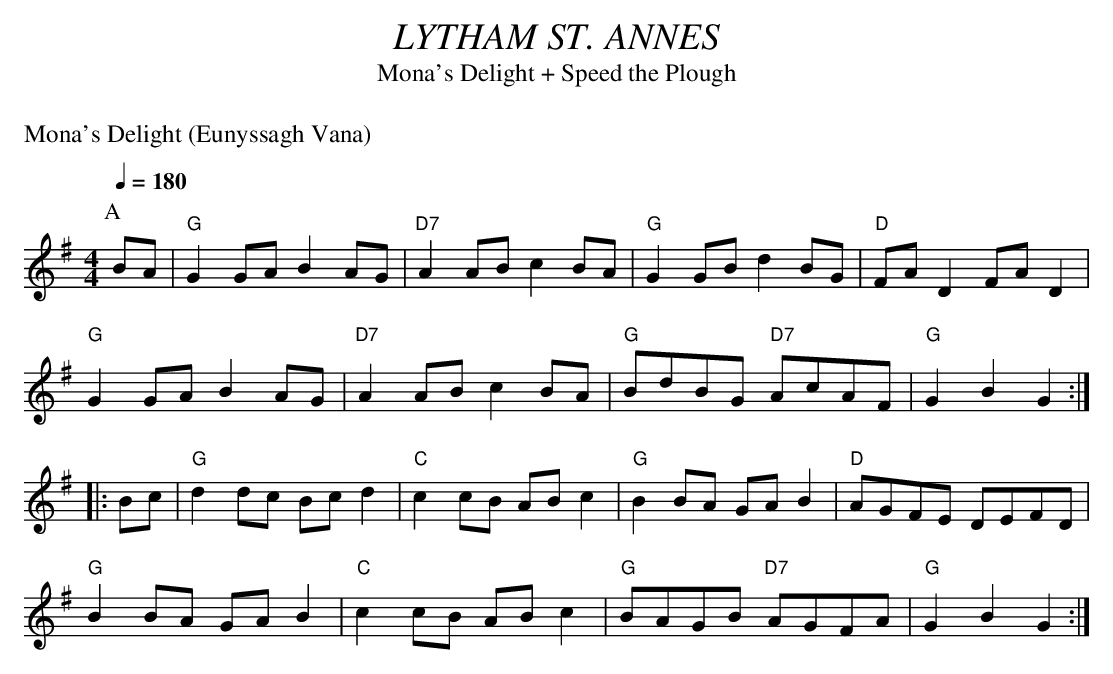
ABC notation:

X:1
T:LYTHAM ST. ANNES
T:
T:Mona's Delight + Speed the Plough
T:
Q:1/4=180
M:4/4
L:1/8
K:G
%%text
%%text Mona's Delight (Eunyssagh Vana)
%%text
P:A
BA|"G"G2GA B2AG|"D7"A2AB c2BA|"G"G2GB d2 BG|"D"FA D2FA D2|
"G"G2GA B2AG|"D7"A2AB c2BA|"G"BdBG" D7" AcAF|"G"G2B2G2:|
|:Bc|"G"d2dc Bcd2|"C"c2cB ABc2|"G"B2BA GAB2|"D"AGFE DEFD|
"G"B2BA GA B2|"C"c2cB ABc2|"G"BAGB "D7"AGFA|"G"G2B2G2:|
%%text
T:
